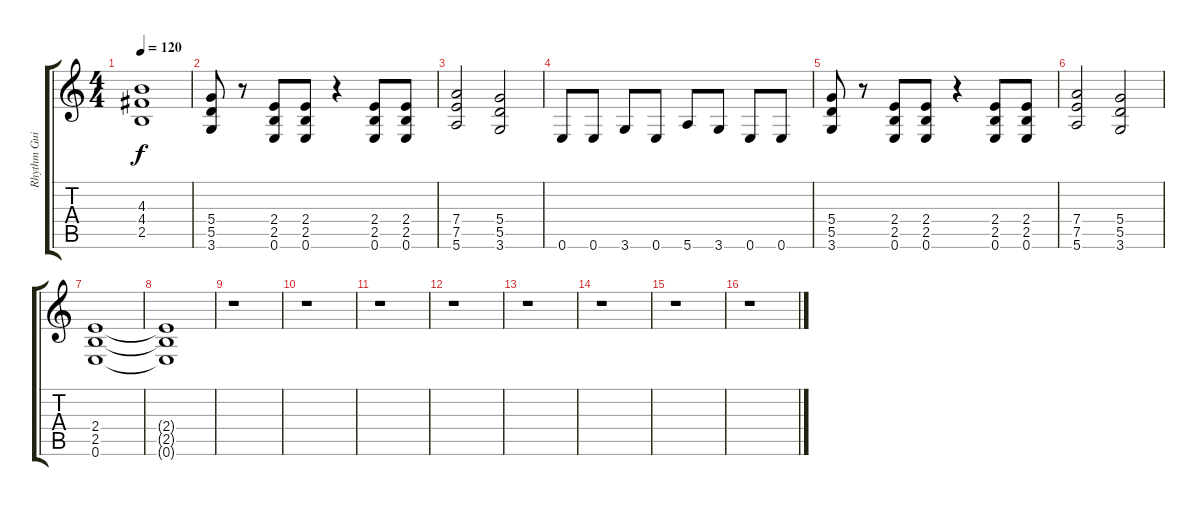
\track ("Rhythm Guitar II" "Rhythm Gui") {instrument overdrivenguitar}
\staff {score tabs}
\tuning (E4 B3 G3 D3 A2 E2) {hide}
\ts (4 4)
\tempo 120
\clef g2
\ks c
(4.3 4.4 2.5).1{dy f} |
(5.4 5.5 3.6).8 r.8 (2.4 2.5 0.6).8 (2.4 2.5 0.6).8 r.4 (2.4 2.5 0.6).8 (2.4 2.5 0.6).8 |
(7.4 7.5 5.6).2 (5.4 5.5 3.6).2 |
0.6.8 0.6.8 3.6.8 0.6.8 5.6.8 3.6.8 0.6.8 0.6.8 |
(5.4 5.5 3.6).8 r.8 (2.4 2.5 0.6).8 (2.4 2.5 0.6).8 r.4 (2.4 2.5 0.6).8 (2.4 2.5 0.6).8 |
(7.4 7.5 5.6).2 (5.4 5.5 3.6).2 |
(2.4 2.5 0.6).1 |
(2.4{t} 2.5{t} 0.6{t}).1 |
r.1 |
r.1 |
r.1 |
r.1 |
r.1 |
r.1 |
r.1 |
r.1
